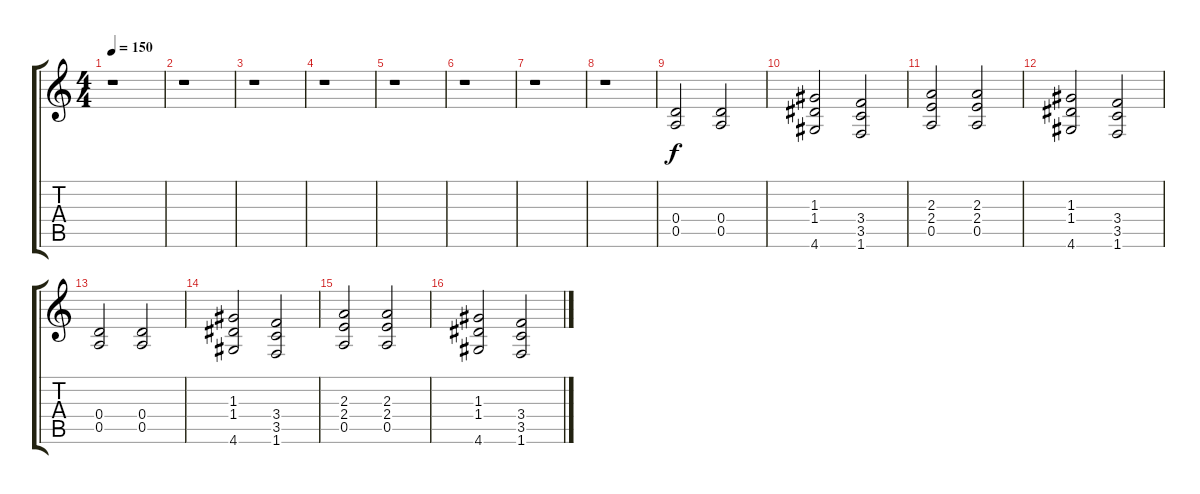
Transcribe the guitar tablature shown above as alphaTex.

\track "" {instrument distortionguitar}
\staff {score tabs}
\tuning (E4 B3 G3 D3 A2 E2) {hide}
\ts (4 4)
\tempo 150
\clef g2
\ks c
r.1{dy f} |
r.1 |
r.1 |
r.1 |
r.1 |
r.1 |
r.1 |
r.1 |
(0.4 0.5).2 (0.4 0.5).2 |
(1.3 1.4 4.6).2 (3.4 3.5 1.6).2 |
(2.3 2.4 0.5).2 (2.3 2.4 0.5).2 |
(1.3 1.4 4.6).2 (3.4 3.5 1.6).2 |
(0.4 0.5).2 (0.4 0.5).2 |
(1.3 1.4 4.6).2 (3.4 3.5 1.6).2 |
(2.3 2.4 0.5).2 (2.3 2.4 0.5).2 |
(1.3 1.4 4.6).2 (3.4 3.5 1.6).2
